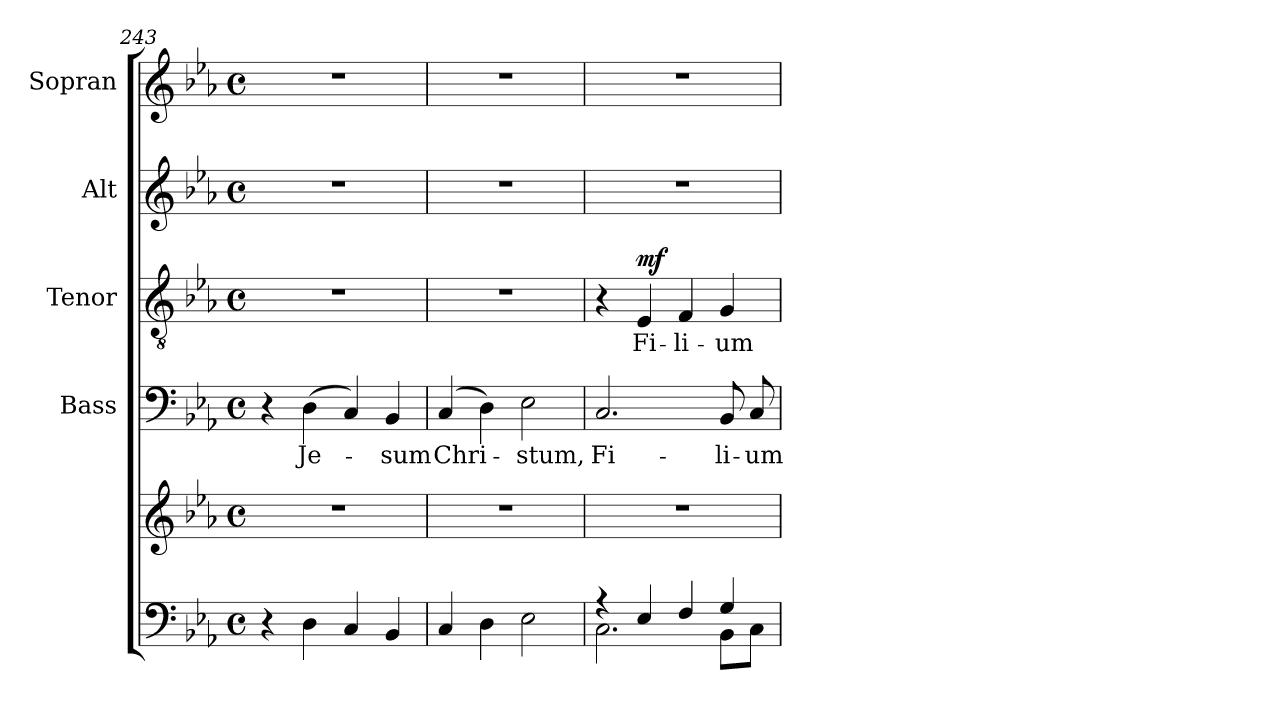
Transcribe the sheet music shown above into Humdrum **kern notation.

**kern	**kern	**kern	**text	**kern	**text	**dynam	**kern	**kern
*part5	*part5	*part4	*part4	*part3	*part3	*part3	*part2	*part1
*staff6	*staff5	*staff4	*staff4	*staff3	*staff3	*staff3	*staff2	*staff1
*	*	*I"Bass	*	*I"Tenor	*	*	*I"Alt	*I"Sopran
*	*	*I'B.	*	*I'T.	*	*	*I'A.	*I'S.
*clefF4	*clefG2	*clefF4	*	*clefGv2	*	*	*clefG2	*clefG2
*k[b-e-a-]	*k[b-e-a-]	*k[b-e-a-]	*	*k[b-e-a-]	*	*	*k[b-e-a-]	*k[b-e-a-]
*E-:	*E-:	*E-:	*	*E-:	*	*	*E-:	*E-:
*M4/4	*M4/4	*M4/4	*	*M4/4	*	*	*M4/4	*M4/4
*met(c)	*met(c)	*met(c)	*	*met(c)	*	*	*met(c)	*met(c)
=243	=243	=243	=243	=243	=243	=243	=243	=243
4r	1r	4r	.	1r	.	.	1r	1r
!	!	!	!LO:LY:b	!	!	!	!	!
4D\	.	(>4D\	Je-	.	.	.	.	.
4C/	.	4C/)	.	.	.	.	.	.
!	!	!	!LO:LY:b	!	!	!	!	!
4BB-/	.	4BB-/	-sum	.	.	.	.	.
=244	=244	=244	=244	=244	=244	=244	=244	=244
!	!	!	!LO:LY:b	!	!	!	!	!
4C/	1r	(4C/	Chri-	1r	.	.	1r	1r
4D\	.	4D\)	.	.	.	.	.	.
!	!	!	!LO:LY:b	!	!	!	!	!
2E-\	.	2E-\	-stum,	.	.	.	.	.
=245	=245	=245	=245	=245	=245	=245	=245	=245
*^	*	*	*	*	*	*	*	*
!	!	!	!	!LO:LY:b	!	!	!	!	!
4rA	2.C\	1r	2.C/	Fi-	4r	.	.	1r	1r
!	!	!	!	!	!	!LO:LY:b	!LO:DY:a	!	!
4E-/	.	.	.	.	4E-/	Fi-	mf	.	.
!	!	!	!	!	!	!LO:LY:b	!	!	!
4F/	.	.	.	.	4F/	-li-	.	.	.
!	!	!	!	!LO:LY:b	!	!LO:LY:b	!	!	!
4G/	8BB-\L	.	8BB-/	-li-	4G/	-um	.	.	.
!	!	!	!	!LO:LY:b	!	!	!	!	!
.	8C\J	.	8C/	-um	.	.	.	.	.
*v	*v	*	*	*	*	*	*	*	*
=	=	=	=	=	=	=	=	=
*-	*-	*-	*-	*-	*-	*-	*-	*-
